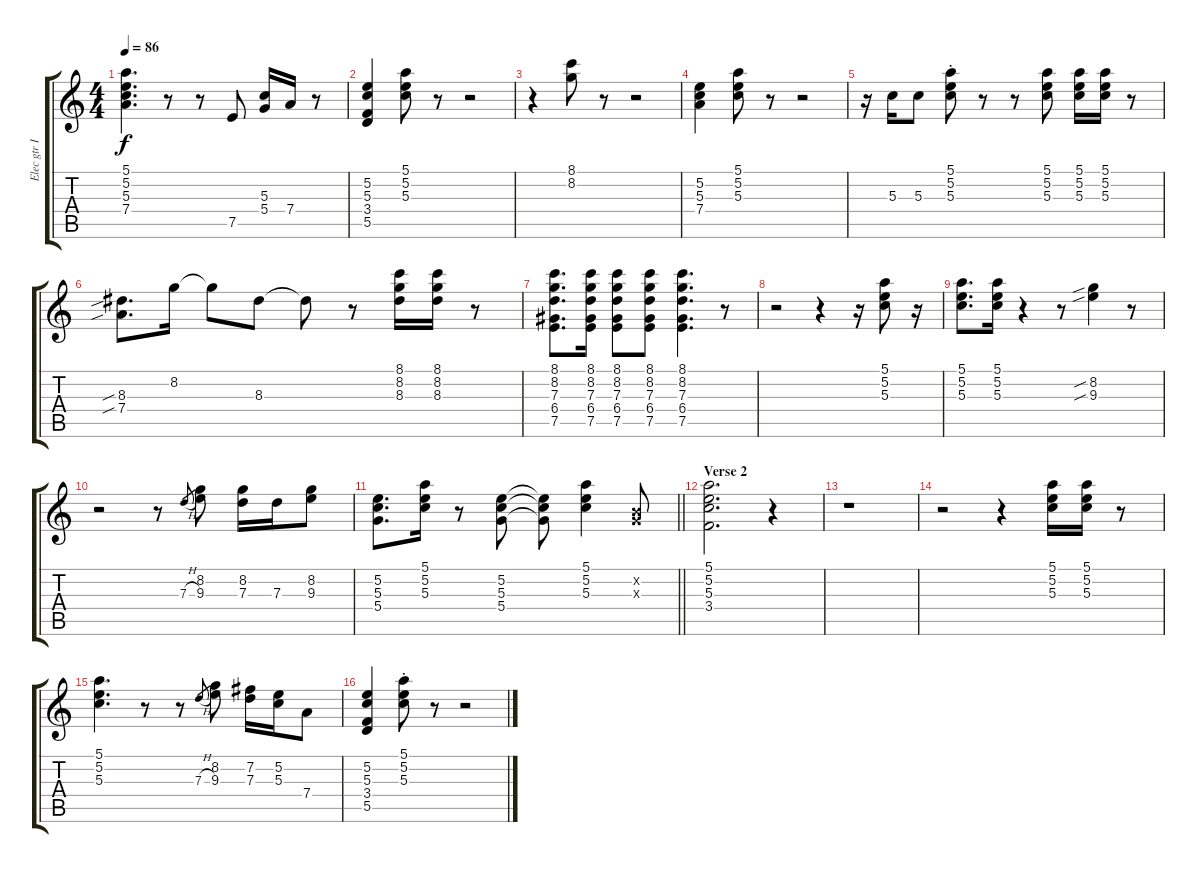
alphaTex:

\track ("Elec gtr II" "Elec gtr I") {instrument acousticguitarsteel}
\staff {score tabs}
\tuning (E4 B3 G3 D3 A2 E2) {hide}
\ts (4 4)
\tempo 86
\clef g2
\ks c
(5.1 5.2 5.3 7.4).4{d dy f} r.8 r.8 7.5.8 (5.3 5.4).16 7.4.16 r.8 |
(5.2 5.3 3.4 5.5).4 (5.1 5.2 5.3).8 r.8 r.2 |
r.4 (8.1 8.2).8 r.8 r.2 |
(5.2 5.3 7.4).4 (5.1 5.2 5.3).8 r.8 r.2 |
r.16 5.3.16 5.3.8 (5.1{st} 5.2 5.3).8 r.8 r.8 (5.1 5.2 5.3).8 (5.1 5.2 5.3).16 (5.1 5.2 5.3).16 r.8 |
(8.3{sib} 7.4{sib}).8{d} 8.2.16 8.2{t}.8 8.3.8 8.3{t}.8 r.8 (8.1 8.2 8.3).16 (8.1 8.2 8.3).16 r.8 |
(8.1 8.2 7.3 6.4 7.5).8{d} (8.1 8.2 7.3 6.4 7.5).16 (8.1 8.2 7.3 6.4 7.5).8 (8.1 8.2 7.3 6.4 7.5).8 (8.1 8.2 7.3 6.4 7.5).4{d} r.8 |
r.2 r.4 r.16 (5.1 5.2 5.3).8 r.16 |
(5.1 5.2 5.3).8{d} (5.1 5.2 5.3).16 r.4 r.8 (8.2{sib} 9.3{sib}).4 r.8 |
r.2 r.8 7.3{h}.8{gr} (8.2 9.3).8 (8.2 7.3).16 7.3.16 (8.2 9.3).8 |
\barLineRight lightlight
(5.2 5.3 5.4).8{d} (5.1 5.2 5.3).16 r.8 (5.2 5.3 5.4).8 (5.2{t} 5.3{t} 5.4{t}).8 (5.1 5.2 5.3).4 (0.2{x} 0.3{x}).8 |
\section ("" "Verse 2")
(5.1 5.2 5.3 3.4).2{d} r.4 |
r.1 |
r.2 r.4 (5.1 5.2 5.3).16 (5.1 5.2 5.3).16 r.8 |
(5.1 5.2 5.3).4{d} r.8 r.8 7.3{h}.8{gr} (8.2 9.3).8 (7.2 7.3).16 (5.2 5.3).16 7.4.8 |
(5.2 5.3 3.4 5.5).4 (5.1{st} 5.2 5.3).8 r.8 r.2
